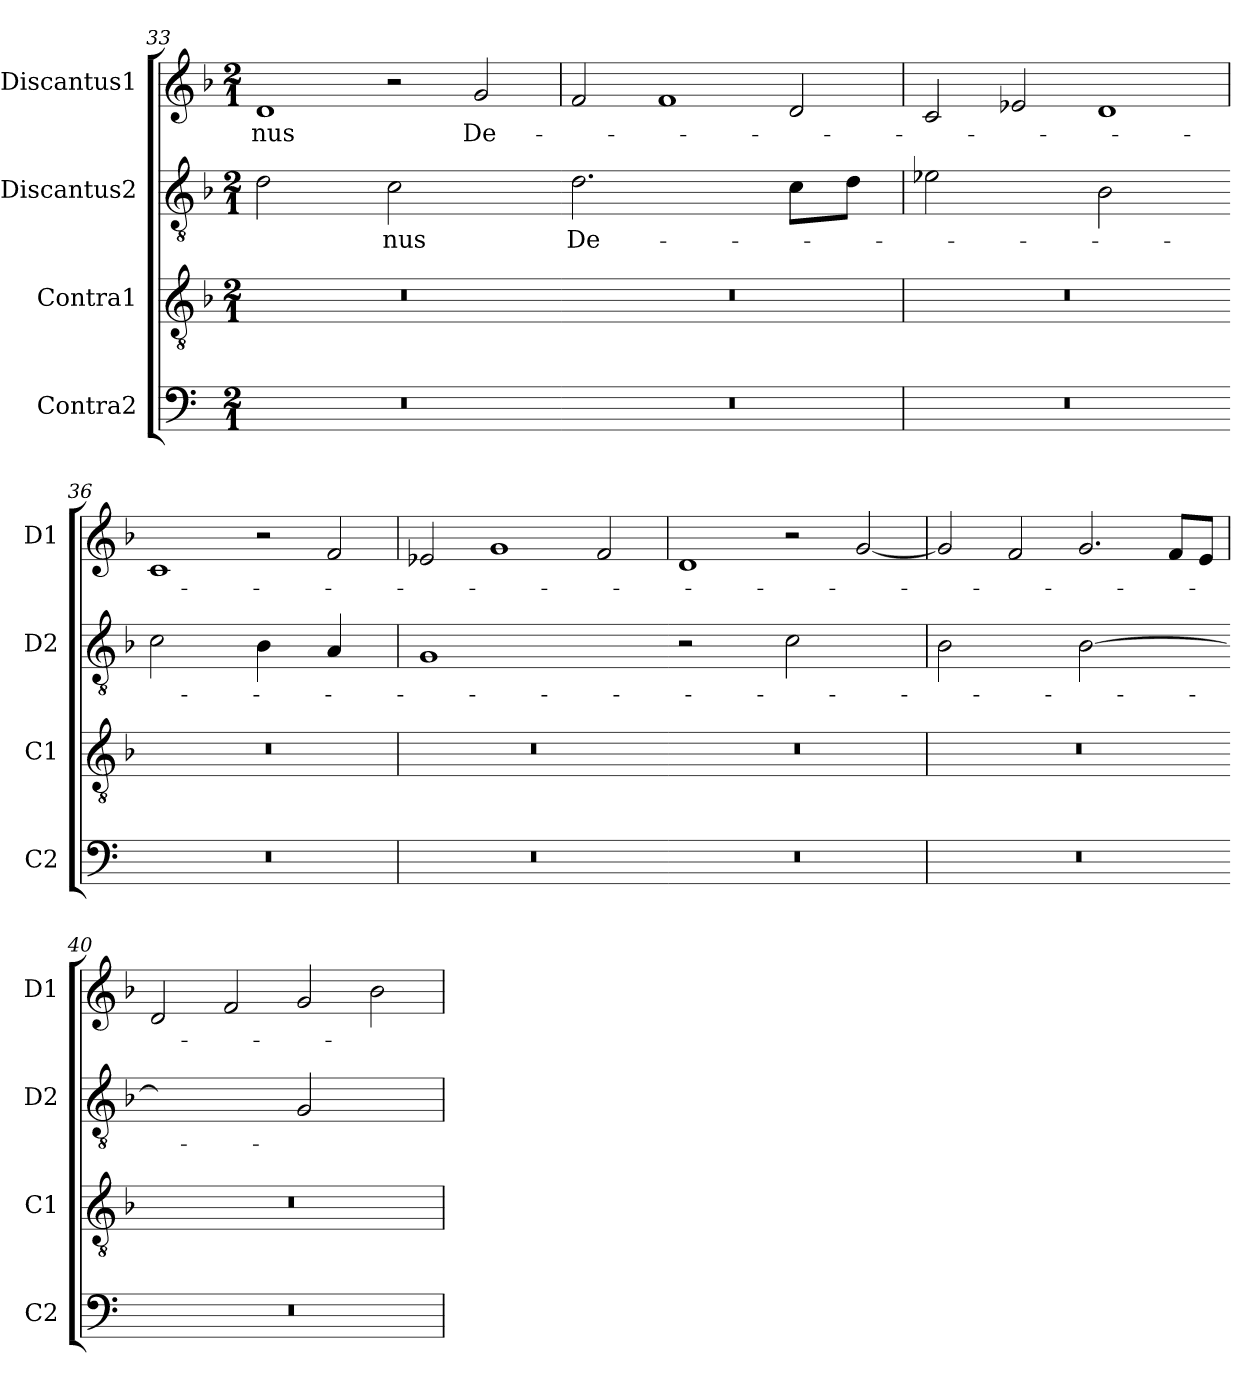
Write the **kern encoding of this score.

**kern	**kern	**kern	**text	**kern	**text
*part4	*part3	*part2	*part2	*part1	*part1
*staff4	*staff3	*staff2	*staff2	*staff1	*staff1
*I"Contra2	*I"Contra1	*I"Discantus2	*	*I"Discantus1	*
*I'C2	*I'C1	*I'D2	*	*I'D1	*
*clefF4	*clefGv2	*clefGv2	*	*clefG2	*
*k[]	*k[b-]	*k[b-]	*	*k[b-]	*
*M2/1	*M2/1	*M2/1	*	*M2/1	*
=33	=33	=33	=33	=33	=33
!	!	!LO:N:vis=2	!	!	!
0r	0r	1d	.	1d	-nus
!	!	!LO:N:vis=2	!	!	!
.	.	1c	-nus	2r	.
.	.	.	.	2g/	De-
=34	=34	=34-	=34	=34	=34
!	!	!LO:N:vis=2.	!	!	!
0r	0r	1.d	De-	2f/	.
.	.	.	.	1f	.
!	!	!LO:N:vis=8	!	!	!
.	.	4c\L	.	2d/	.
!	!	!LO:N:vis=8	!	!	!
.	.	4d\J	.	.	.
=35	=35	=35	=35	=35	=35
!	!	!LO:N:vis=2	!	!	!
0r	0r	1e-X	.	2c/	.
.	.	.	.	2e-X/	.
!	!	!LO:N:vis=2	!	!	!
.	.	1B-	.	1d	.
=36	=36	=36-	=36	=36	=36
!	!	!LO:N:vis=2	!	!	!
0r	0r	1c	.	1c	.
!	!	!LO:N:vis=4	!	!	!
.	.	2B-\	.	2r	.
!	!	!LO:N:vis=4	!	!	!
.	.	2A/	.	2f/	.
=37	=37	=37	=37	=37	=37
!	!	!LO:N:vis=1	!	!	!
0r	0r	0G	.	2e-X/	.
.	.	.	.	1g	.
.	.	.	.	2f/	.
=38	=38	=38-	=38	=38	=38
!	!	!LO:N:vis=2	!	!	!
0r	0r	1r	.	1d	.
!	!	!LO:N:vis=2	!	!	!
.	.	1c	.	2r	.
.	.	.	.	[2g/	.
=39	=39	=39	=39	=39	=39
!	!	!LO:N:vis=2	!	!	!
0r	0r	1B-	.	2g/]	.
.	.	.	.	2f/	.
!	!	!LO:N:vis=2	!	!	!
.	.	[1B-	.	2.g/	.
.	.	.	.	8f/L	.
.	.	.	.	8e/J	.
=40	=40	=40-	=40	=40	=40
!	!	!LO:N:vis=2	!	!	!
0r	0r	1B-yy]	.	2d/	.
.	.	.	.	2f/	.
!	!	!LO:N:vis=2	!	!	!
.	.	1G	.	2g/	.
.	.	.	.	2b-\	.
=	=	=	=	=	=
*-	*-	*-	*-	*-	*-
